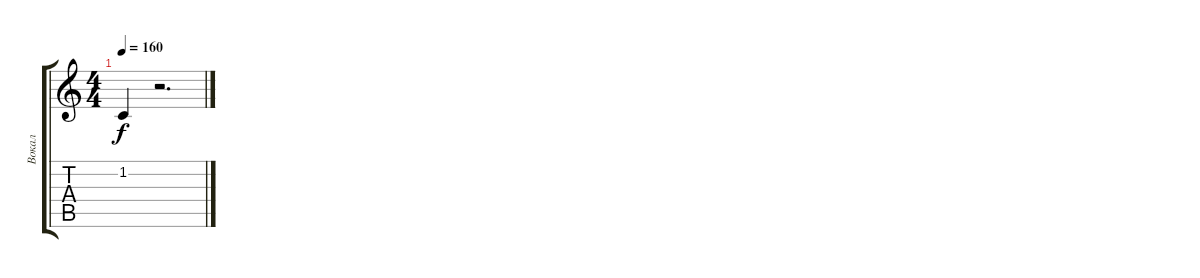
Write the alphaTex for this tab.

\track ("Вокал" "Вокал") {instrument altosax}
\staff {score tabs}
\tuning (E4 B3 G3 D3 A2 E2) {hide}
\ts (4 4)
\tempo 160
\clef g2
\ks c
1.2{t}.4{dy f} r.2{d}
